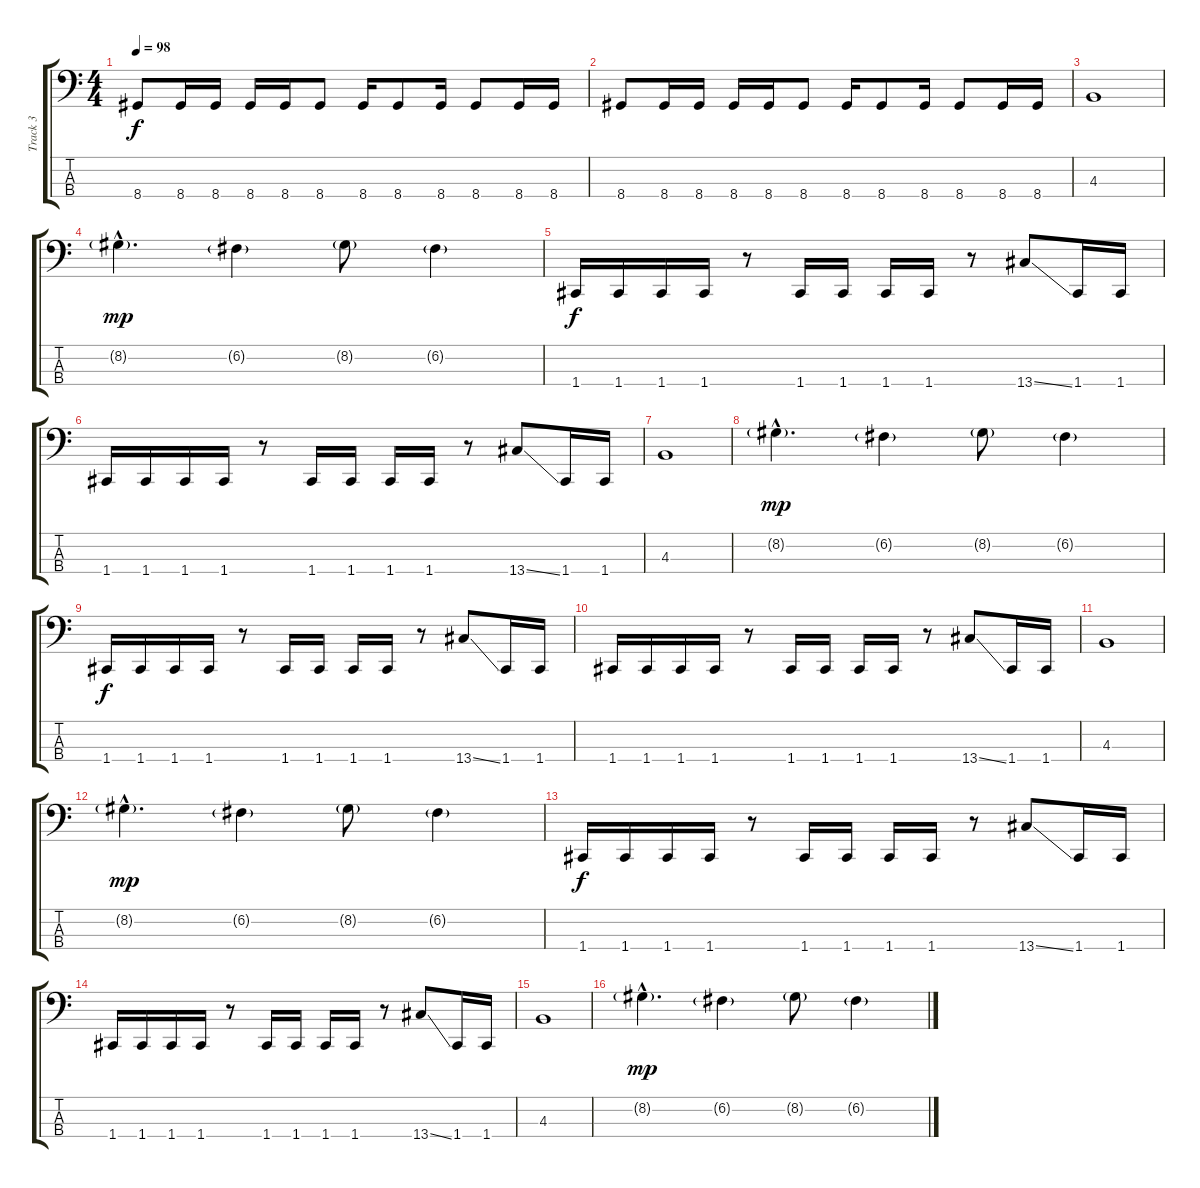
\track ("Track 3" "Track 3") {instrument electricbasspick}
\staff {score tabs}
\tuning (F2 C2 G1 C1) {hide}
\ts (4 4)
\tempo 98
\clef f4
\ks c
8.4.8{dy f} 8.4.16 8.4.16 8.4.16 8.4.16 8.4.8 8.4.16 8.4.8 8.4.16 8.4.8 8.4.16 8.4.16 |
8.4.8 8.4.16 8.4.16 8.4.16 8.4.16 8.4.8 8.4.16 8.4.8 8.4.16 8.4.8 8.4.16 8.4.16 |
4.3.1 |
8.2{g hac}.4{d dy mp} 6.2{g}.4 8.2{g}.8 6.2{g}.4 |
1.4.16{dy f} 1.4.16 1.4.16 1.4.16 r.8 1.4.16 1.4.16 1.4.16 1.4.16 r.8 13.4{ss}.8 1.4.16 1.4.16 |
1.4.16 1.4.16 1.4.16 1.4.16 r.8 1.4.16 1.4.16 1.4.16 1.4.16 r.8 13.4{ss}.8 1.4.16 1.4.16 |
4.3.1 |
8.2{g hac}.4{d dy mp} 6.2{g}.4 8.2{g}.8 6.2{g}.4 |
1.4.16{dy f} 1.4.16 1.4.16 1.4.16 r.8 1.4.16 1.4.16 1.4.16 1.4.16 r.8 13.4{ss}.8 1.4.16 1.4.16 |
1.4.16 1.4.16 1.4.16 1.4.16 r.8 1.4.16 1.4.16 1.4.16 1.4.16 r.8 13.4{ss}.8 1.4.16 1.4.16 |
4.3.1 |
8.2{g hac}.4{d dy mp} 6.2{g}.4 8.2{g}.8 6.2{g}.4 |
1.4.16{dy f} 1.4.16 1.4.16 1.4.16 r.8 1.4.16 1.4.16 1.4.16 1.4.16 r.8 13.4{ss}.8 1.4.16 1.4.16 |
1.4.16 1.4.16 1.4.16 1.4.16 r.8 1.4.16 1.4.16 1.4.16 1.4.16 r.8 13.4{ss}.8 1.4.16 1.4.16 |
4.3.1 |
8.2{g hac}.4{d dy mp} 6.2{g}.4 8.2{g}.8 6.2{g}.4
